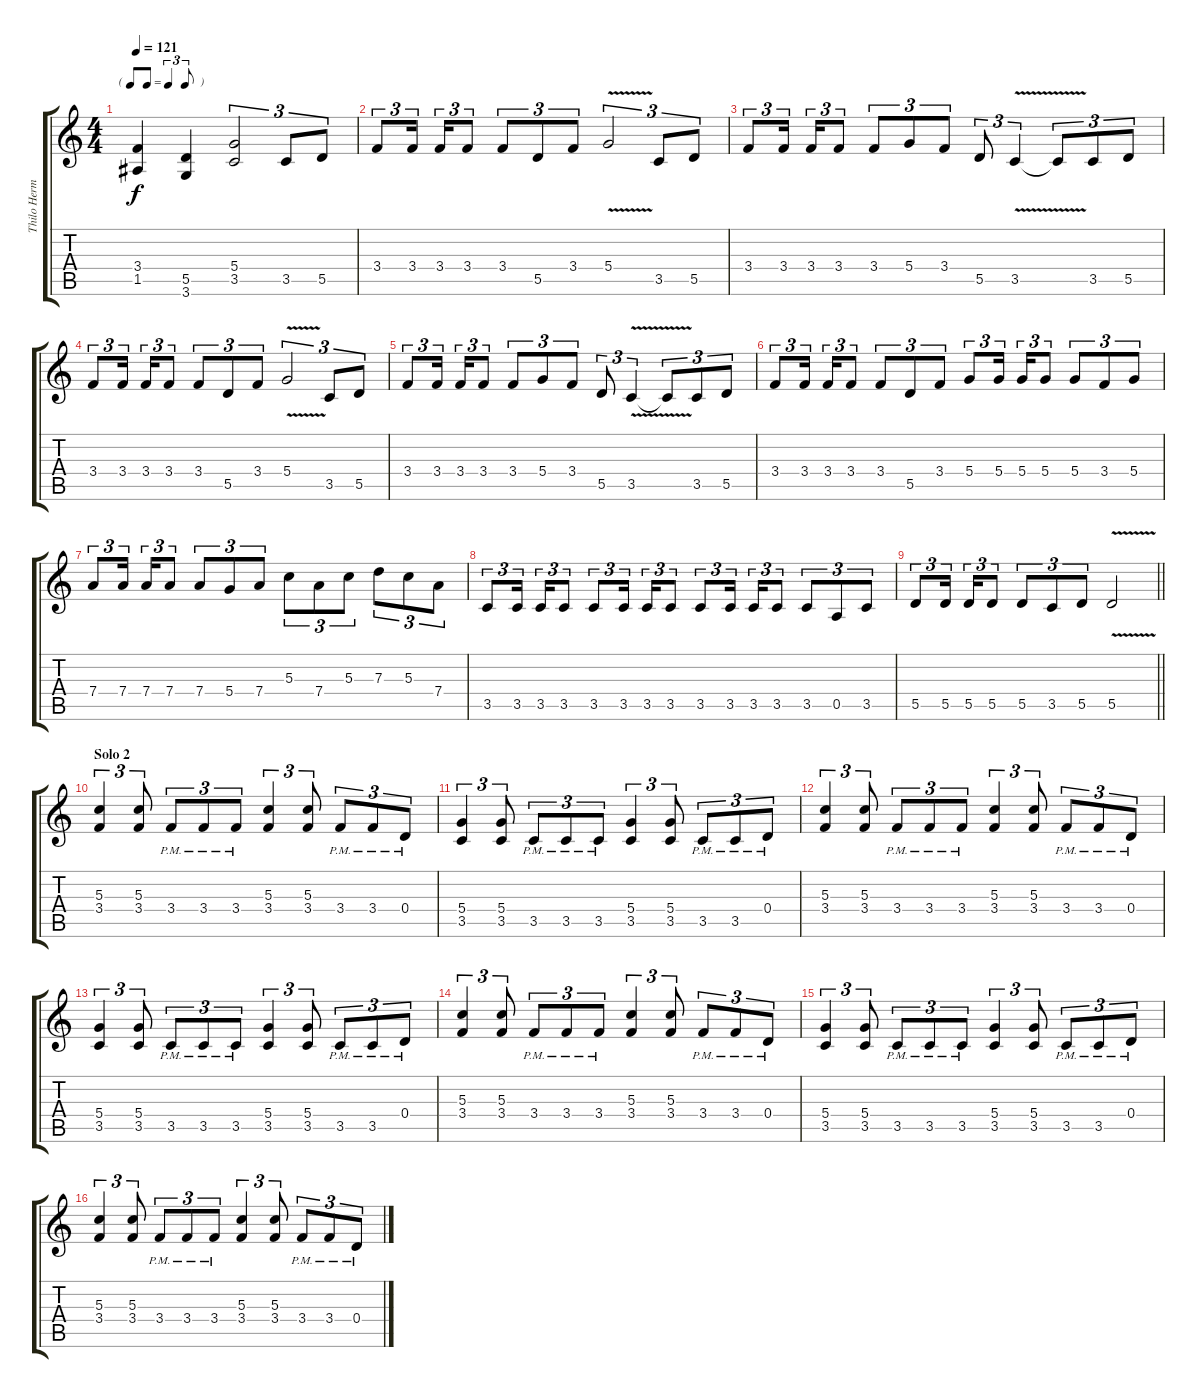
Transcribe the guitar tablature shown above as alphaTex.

\track ("Thilo Hermann" "Thilo Herm") {instrument distortionguitar}
\staff {score tabs}
\tuning (E4 B3 G3 D3 A2 E2) {hide}
\ts (4 4)
\tf triplet8th
\tempo 121
\clef g2
\ks c
(3.4 1.5).4{dy f} (5.5 3.6).4 (5.4 3.5).2{tu (3 2)} 3.5.8{tu (3 2)} 5.5.8{tu (3 2)} |
3.4.8{tu (3 2)} 3.4.16{tu (3 2) beam splitsecondary} 3.4.16{tu (3 2)} 3.4.8{tu (3 2)} 3.4.8{tu (3 2)} 5.5.8{tu (3 2)} 3.4.8{tu (3 2)} 5.4{v}.2{tu (3 2)} 3.5.8{tu (3 2)} 5.5.8{tu (3 2)} |
3.4.8{tu (3 2)} 3.4.16{tu (3 2) beam splitsecondary} 3.4.16{tu (3 2)} 3.4.8{tu (3 2)} 3.4.8{tu (3 2)} 5.4.8{tu (3 2)} 3.4.8{tu (3 2)} 5.5.8{tu (3 2)} 3.5{v}.4{tu (3 2)} 3.5{t}.8{tu (3 2)} 3.5.8{tu (3 2)} 5.5.8{tu (3 2)} |
3.4.8{tu (3 2)} 3.4.16{tu (3 2) beam splitsecondary} 3.4.16{tu (3 2)} 3.4.8{tu (3 2)} 3.4.8{tu (3 2)} 5.5.8{tu (3 2)} 3.4.8{tu (3 2)} 5.4{v}.2{tu (3 2)} 3.5.8{tu (3 2)} 5.5.8{tu (3 2)} |
3.4.8{tu (3 2)} 3.4.16{tu (3 2) beam splitsecondary} 3.4.16{tu (3 2)} 3.4.8{tu (3 2)} 3.4.8{tu (3 2)} 5.4.8{tu (3 2)} 3.4.8{tu (3 2)} 5.5.8{tu (3 2)} 3.5{v}.4{tu (3 2)} 3.5{t}.8{tu (3 2)} 3.5.8{tu (3 2)} 5.5.8{tu (3 2)} |
3.4.8{tu (3 2)} 3.4.16{tu (3 2) beam splitsecondary} 3.4.16{tu (3 2)} 3.4.8{tu (3 2)} 3.4.8{tu (3 2)} 5.5.8{tu (3 2)} 3.4.8{tu (3 2)} 5.4.8{tu (3 2)} 5.4.16{tu (3 2) beam splitsecondary} 5.4.16{tu (3 2)} 5.4.8{tu (3 2)} 5.4.8{tu (3 2)} 3.4.8{tu (3 2)} 5.4.8{tu (3 2)} |
7.4.8{tu (3 2)} 7.4.16{tu (3 2) beam splitsecondary} 7.4.16{tu (3 2)} 7.4.8{tu (3 2)} 7.4.8{tu (3 2)} 5.4.8{tu (3 2)} 7.4.8{tu (3 2)} 5.3.8{tu (3 2)} 7.4.8{tu (3 2)} 5.3.8{tu (3 2)} 7.3.8{tu (3 2)} 5.3.8{tu (3 2)} 7.4.8{tu (3 2)} |
3.5.8{tu (3 2)} 3.5.16{tu (3 2) beam splitsecondary} 3.5.16{tu (3 2)} 3.5.8{tu (3 2)} 3.5.8{tu (3 2)} 3.5.16{tu (3 2) beam splitsecondary} 3.5.16{tu (3 2)} 3.5.8{tu (3 2)} 3.5.8{tu (3 2)} 3.5.16{tu (3 2) beam splitsecondary} 3.5.16{tu (3 2)} 3.5.8{tu (3 2)} 3.5.8{tu (3 2)} 0.5.8{tu (3 2)} 3.5.8{tu (3 2)} |
\barLineRight lightlight
5.5.8{tu (3 2)} 5.5.16{tu (3 2) beam splitsecondary} 5.5.16{tu (3 2)} 5.5.8{tu (3 2)} 5.5.8{tu (3 2)} 3.5.8{tu (3 2)} 5.5.8{tu (3 2)} 5.5{v}.2 |
\section ("" "Solo 2")
(5.3 3.4).4{tu (3 2)} (5.3 3.4).8{tu (3 2)} 3.4{pm}.8{tu (3 2)} 3.4{pm}.8{tu (3 2)} 3.4{pm}.8{tu (3 2)} (5.3 3.4).4{tu (3 2)} (5.3 3.4).8{tu (3 2)} 3.4{pm}.8{tu (3 2)} 3.4{pm}.8{tu (3 2)} 0.4{pm}.8{tu (3 2)} |
(5.4 3.5).4{tu (3 2)} (5.4 3.5).8{tu (3 2)} 3.5{pm}.8{tu (3 2)} 3.5{pm}.8{tu (3 2)} 3.5{pm}.8{tu (3 2)} (5.4 3.5).4{tu (3 2)} (5.4 3.5).8{tu (3 2)} 3.5{pm}.8{tu (3 2)} 3.5{pm}.8{tu (3 2)} 0.4{pm}.8{tu (3 2)} |
(5.3 3.4).4{tu (3 2)} (5.3 3.4).8{tu (3 2)} 3.4{pm}.8{tu (3 2)} 3.4{pm}.8{tu (3 2)} 3.4{pm}.8{tu (3 2)} (5.3 3.4).4{tu (3 2)} (5.3 3.4).8{tu (3 2)} 3.4{pm}.8{tu (3 2)} 3.4{pm}.8{tu (3 2)} 0.4{pm}.8{tu (3 2)} |
(5.4 3.5).4{tu (3 2)} (5.4 3.5).8{tu (3 2)} 3.5{pm}.8{tu (3 2)} 3.5{pm}.8{tu (3 2)} 3.5{pm}.8{tu (3 2)} (5.4 3.5).4{tu (3 2)} (5.4 3.5).8{tu (3 2)} 3.5{pm}.8{tu (3 2)} 3.5{pm}.8{tu (3 2)} 0.4{pm}.8{tu (3 2)} |
(5.3 3.4).4{tu (3 2)} (5.3 3.4).8{tu (3 2)} 3.4{pm}.8{tu (3 2)} 3.4{pm}.8{tu (3 2)} 3.4{pm}.8{tu (3 2)} (5.3 3.4).4{tu (3 2)} (5.3 3.4).8{tu (3 2)} 3.4{pm}.8{tu (3 2)} 3.4{pm}.8{tu (3 2)} 0.4{pm}.8{tu (3 2)} |
(5.4 3.5).4{tu (3 2)} (5.4 3.5).8{tu (3 2)} 3.5{pm}.8{tu (3 2)} 3.5{pm}.8{tu (3 2)} 3.5{pm}.8{tu (3 2)} (5.4 3.5).4{tu (3 2)} (5.4 3.5).8{tu (3 2)} 3.5{pm}.8{tu (3 2)} 3.5{pm}.8{tu (3 2)} 0.4{pm}.8{tu (3 2)} |
(5.3 3.4).4{tu (3 2)} (5.3 3.4).8{tu (3 2)} 3.4{pm}.8{tu (3 2)} 3.4{pm}.8{tu (3 2)} 3.4{pm}.8{tu (3 2)} (5.3 3.4).4{tu (3 2)} (5.3 3.4).8{tu (3 2)} 3.4{pm}.8{tu (3 2)} 3.4{pm}.8{tu (3 2)} 0.4{pm}.8{tu (3 2)}
